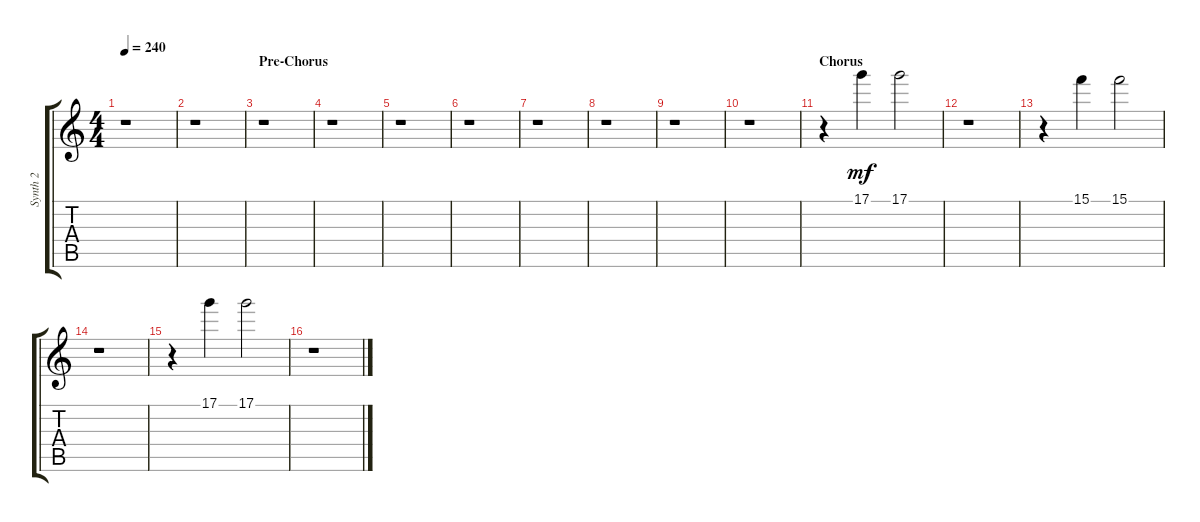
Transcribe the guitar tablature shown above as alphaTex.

\track ("Synth 2" "Synth 2") {instrument electricguitarclean}
\staff {score tabs}
\tuning (D4 A3 F3 C3 G2 C2) {hide}
\ts (4 4)
\tempo 240
\clef g2
\ks aminor
r.1{dy mf} |
r.1 |
\section ("" "Pre-Chorus")
r.1 |
r.1 |
r.1 |
r.1 |
r.1 |
r.1 |
r.1 |
r.1 |
\section ("" "Chorus")
r.4 17.1.4 17.1.2 |
r.1 |
r.4 15.1.4 15.1.2 |
r.1 |
r.4 17.1.4 17.1.2 |
r.1
